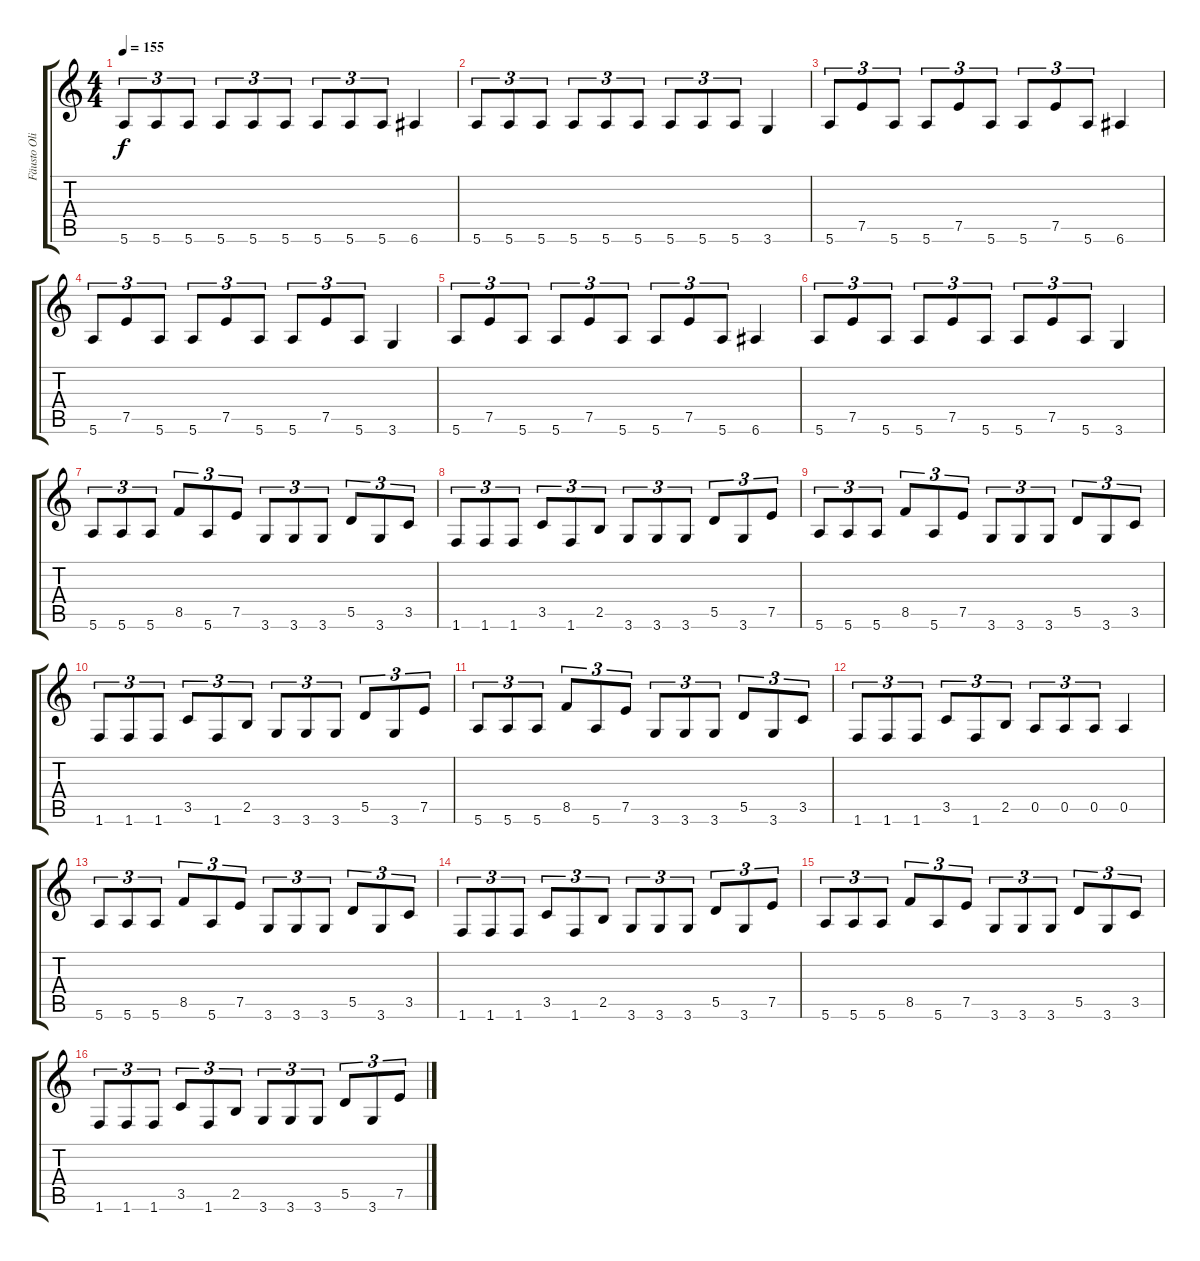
\track ("Fäusto Oliveira" "Fäusto Oli") {instrument overdrivenguitar}
\staff {score tabs}
\tuning (E4 B3 G3 D3 A2 E2) {hide}
\ts (4 4)
\tempo 155
\clef g2
\ks c
5.6.8{tu (3 2) dy f} 5.6.8{tu (3 2)} 5.6.8{tu (3 2)} 5.6.8{tu (3 2)} 5.6.8{tu (3 2)} 5.6.8{tu (3 2)} 5.6.8{tu (3 2)} 5.6.8{tu (3 2)} 5.6.8{tu (3 2)} 6.6.4 |
5.6.8{tu (3 2)} 5.6.8{tu (3 2)} 5.6.8{tu (3 2)} 5.6.8{tu (3 2)} 5.6.8{tu (3 2)} 5.6.8{tu (3 2)} 5.6.8{tu (3 2)} 5.6.8{tu (3 2)} 5.6.8{tu (3 2)} 3.6.4 |
5.6.8{tu (3 2)} 7.5.8{tu (3 2)} 5.6.8{tu (3 2)} 5.6.8{tu (3 2)} 7.5.8{tu (3 2)} 5.6.8{tu (3 2)} 5.6.8{tu (3 2)} 7.5.8{tu (3 2)} 5.6.8{tu (3 2)} 6.6.4 |
5.6.8{tu (3 2)} 7.5.8{tu (3 2)} 5.6.8{tu (3 2)} 5.6.8{tu (3 2)} 7.5.8{tu (3 2)} 5.6.8{tu (3 2)} 5.6.8{tu (3 2)} 7.5.8{tu (3 2)} 5.6.8{tu (3 2)} 3.6.4 |
5.6.8{tu (3 2)} 7.5.8{tu (3 2)} 5.6.8{tu (3 2)} 5.6.8{tu (3 2)} 7.5.8{tu (3 2)} 5.6.8{tu (3 2)} 5.6.8{tu (3 2)} 7.5.8{tu (3 2)} 5.6.8{tu (3 2)} 6.6.4 |
5.6.8{tu (3 2)} 7.5.8{tu (3 2)} 5.6.8{tu (3 2)} 5.6.8{tu (3 2)} 7.5.8{tu (3 2)} 5.6.8{tu (3 2)} 5.6.8{tu (3 2)} 7.5.8{tu (3 2)} 5.6.8{tu (3 2)} 3.6.4 |
5.6.8{tu (3 2)} 5.6.8{tu (3 2)} 5.6.8{tu (3 2)} 8.5.8{tu (3 2)} 5.6.8{tu (3 2)} 7.5.8{tu (3 2)} 3.6.8{tu (3 2)} 3.6.8{tu (3 2)} 3.6.8{tu (3 2)} 5.5.8{tu (3 2)} 3.6.8{tu (3 2)} 3.5.8{tu (3 2)} |
1.6.8{tu (3 2)} 1.6.8{tu (3 2)} 1.6.8{tu (3 2)} 3.5.8{tu (3 2)} 1.6.8{tu (3 2)} 2.5.8{tu (3 2)} 3.6.8{tu (3 2)} 3.6.8{tu (3 2)} 3.6.8{tu (3 2)} 5.5.8{tu (3 2)} 3.6.8{tu (3 2)} 7.5.8{tu (3 2)} |
5.6.8{tu (3 2)} 5.6.8{tu (3 2)} 5.6.8{tu (3 2)} 8.5.8{tu (3 2)} 5.6.8{tu (3 2)} 7.5.8{tu (3 2)} 3.6.8{tu (3 2)} 3.6.8{tu (3 2)} 3.6.8{tu (3 2)} 5.5.8{tu (3 2)} 3.6.8{tu (3 2)} 3.5.8{tu (3 2)} |
1.6.8{tu (3 2)} 1.6.8{tu (3 2)} 1.6.8{tu (3 2)} 3.5.8{tu (3 2)} 1.6.8{tu (3 2)} 2.5.8{tu (3 2)} 3.6.8{tu (3 2)} 3.6.8{tu (3 2)} 3.6.8{tu (3 2)} 5.5.8{tu (3 2)} 3.6.8{tu (3 2)} 7.5.8{tu (3 2)} |
5.6.8{tu (3 2)} 5.6.8{tu (3 2)} 5.6.8{tu (3 2)} 8.5.8{tu (3 2)} 5.6.8{tu (3 2)} 7.5.8{tu (3 2)} 3.6.8{tu (3 2)} 3.6.8{tu (3 2)} 3.6.8{tu (3 2)} 5.5.8{tu (3 2)} 3.6.8{tu (3 2)} 3.5.8{tu (3 2)} |
1.6.8{tu (3 2)} 1.6.8{tu (3 2)} 1.6.8{tu (3 2)} 3.5.8{tu (3 2)} 1.6.8{tu (3 2)} 2.5.8{tu (3 2)} 0.5.8{tu (3 2)} 0.5.8{tu (3 2)} 0.5.8{tu (3 2)} 0.5.4 |
5.6.8{tu (3 2)} 5.6.8{tu (3 2)} 5.6.8{tu (3 2)} 8.5.8{tu (3 2)} 5.6.8{tu (3 2)} 7.5.8{tu (3 2)} 3.6.8{tu (3 2)} 3.6.8{tu (3 2)} 3.6.8{tu (3 2)} 5.5.8{tu (3 2)} 3.6.8{tu (3 2)} 3.5.8{tu (3 2)} |
1.6.8{tu (3 2)} 1.6.8{tu (3 2)} 1.6.8{tu (3 2)} 3.5.8{tu (3 2)} 1.6.8{tu (3 2)} 2.5.8{tu (3 2)} 3.6.8{tu (3 2)} 3.6.8{tu (3 2)} 3.6.8{tu (3 2)} 5.5.8{tu (3 2)} 3.6.8{tu (3 2)} 7.5.8{tu (3 2)} |
5.6.8{tu (3 2)} 5.6.8{tu (3 2)} 5.6.8{tu (3 2)} 8.5.8{tu (3 2)} 5.6.8{tu (3 2)} 7.5.8{tu (3 2)} 3.6.8{tu (3 2)} 3.6.8{tu (3 2)} 3.6.8{tu (3 2)} 5.5.8{tu (3 2)} 3.6.8{tu (3 2)} 3.5.8{tu (3 2)} |
1.6.8{tu (3 2)} 1.6.8{tu (3 2)} 1.6.8{tu (3 2)} 3.5.8{tu (3 2)} 1.6.8{tu (3 2)} 2.5.8{tu (3 2)} 3.6.8{tu (3 2)} 3.6.8{tu (3 2)} 3.6.8{tu (3 2)} 5.5.8{tu (3 2)} 3.6.8{tu (3 2)} 7.5.8{tu (3 2)}
